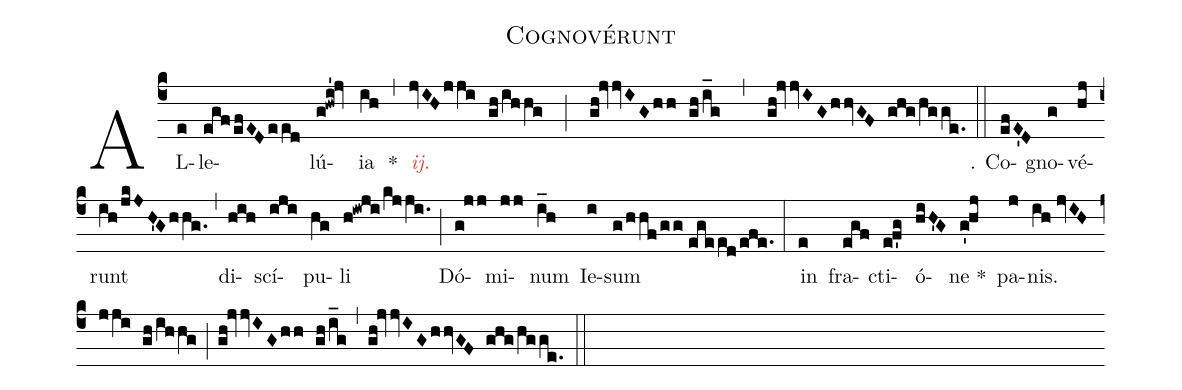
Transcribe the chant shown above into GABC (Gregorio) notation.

name:Cognovérunt;
%%
(c4) AL(e)le(egf/efEDeed)lú(g!hwi'!jv)ia(ih) *(,)
<c><i>ij.</i></c>(jvIHjji gh/ihhg;gh!jvvIGhh gh/i_g,gh!jvvIG/hhvGF ghg/hgge.) (::)

℣. Co(efE'D)gno(g)vé(hj)runt (ih/jkJH'Ghhg.) (,)
di(hih)scí(iji)pu(hg)li (h!iwji/kjji.) (;)
Dó(g!jj)mi(jj)num(i_h) Ie(i)sum (g/hhf/gg//egeed/efe.) (:)
in(e) fra(egf)cti(e!f'g)ó(hiH'G)ne *(g'!hj) pa(j)nis.(ih//jvIH/jji gh/ihhg;gh!jvvIG/hh gh/i_g,gh!jvvIG/hhvGF ghg/hgge.) (::)
